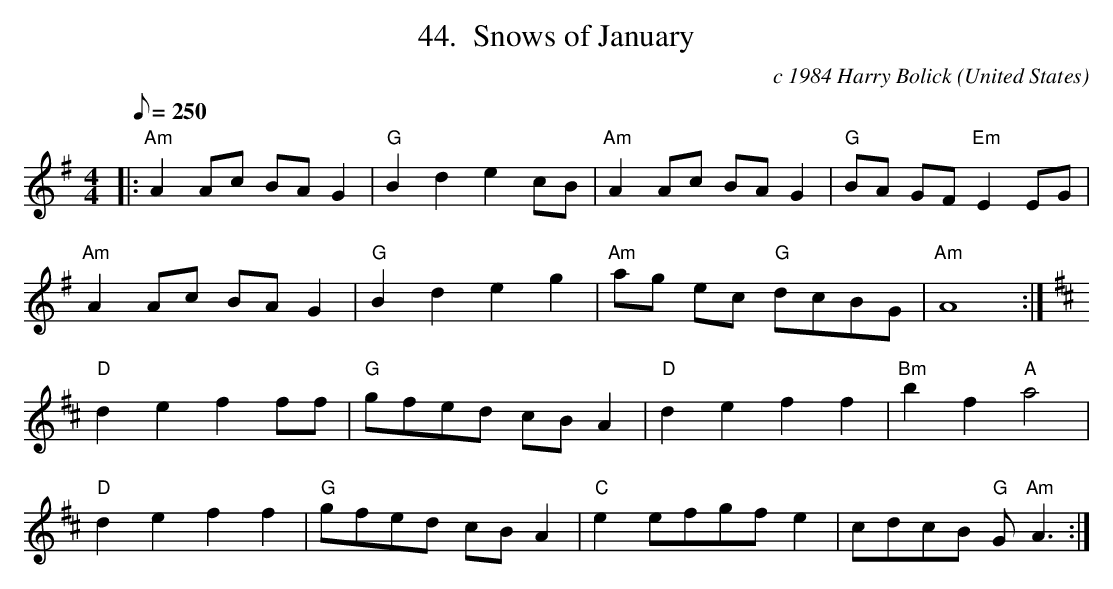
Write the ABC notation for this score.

X:1
T:44.  Snows of January
C:c 1984 Harry Bolick
O:United States
M:4/4
L:1/8
Q:250
K:G
|: "Am" A2Ac BA G2|"G" B2d2e2 cB|"Am"A2Ac BA G2| "G"BA GF "Em"E2EG|
"Am" A2 Ac BA G2|"G"B2d2e2g2 |"Am"ag ec "G" dcBG| "Am" A8 :|
K:D
"D" d2e2f2ff|"G" gfed cB A2|"D" d2e2f2f2|"Bm"b2f2"A"a4|
"D"d2e2f2f2|"G"gfed cB A2|"C"  e2efgf e2|"Am"= cdcB "G"G "Am" A3 :|
